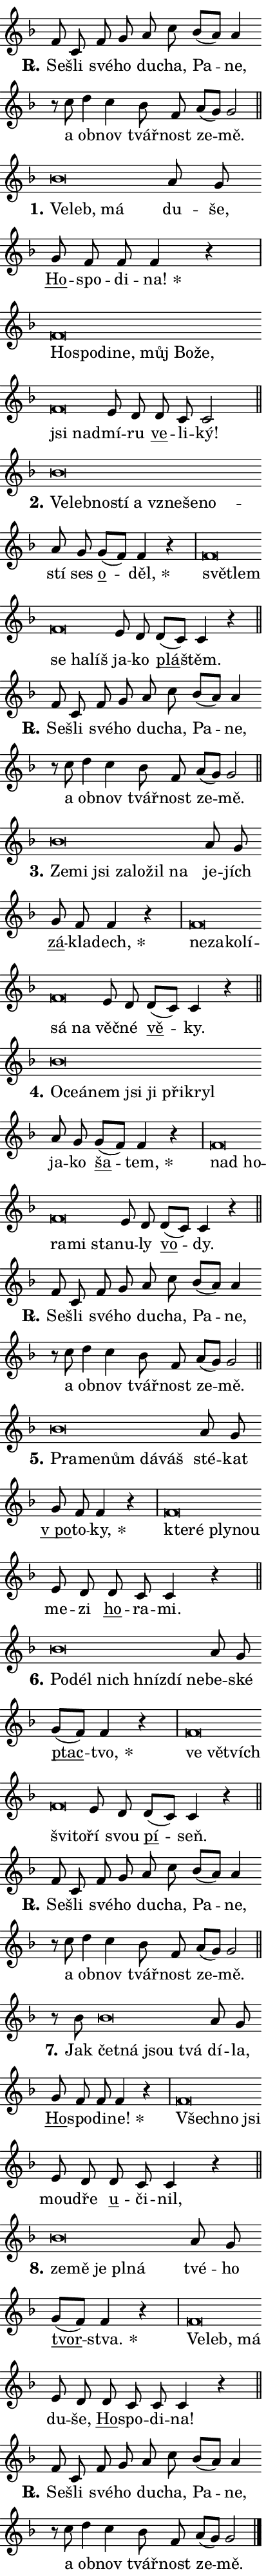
\version "2.24.0"
\header { tagline = "" }
\paper {
  indent = 0\cm
  top-margin = 0\cm
  right-margin = 0.13\cm % to fit lyric hyphens
  bottom-margin = 0\cm
  left-margin = 0\cm
  paper-width = 7\cm
  page-breaking = #ly:one-page-breaking
  system-system-spacing.basic-distance = #11
  score-system-spacing.basic-distance = #11
  ragged-last = ##f
}


%% Author: Thomas Morley
%% https://lists.gnu.org/archive/html/lilypond-user/2020-05/msg00002.html
#(define (line-position grob)
"Returns position of @var[grob} in current system:
   @code{'start}, if at first time-step
   @code{'end}, if at last time-step
   @code{'middle} otherwise
"
  (let* ((col (ly:item-get-column grob))
         (ln (ly:grob-object col 'left-neighbor))
         (rn (ly:grob-object col 'right-neighbor))
         (col-to-check-left (if (ly:grob? ln) ln col))
         (col-to-check-right (if (ly:grob? rn) rn col))
         (break-dir-left
           (and
             (ly:grob-property col-to-check-left 'non-musical #f)
             (ly:item-break-dir col-to-check-left)))
         (break-dir-right
           (and
             (ly:grob-property col-to-check-right 'non-musical #f)
             (ly:item-break-dir col-to-check-right))))
        (cond ((eqv? 1 break-dir-left) 'start)
              ((eqv? -1 break-dir-right) 'end)
              (else 'middle))))

#(define (tranparent-at-line-position vctor)
  (lambda (grob)
  "Relying on @code{line-position} select the relevant enry from @var{vctor}.
Used to determine transparency,"
    (case (line-position grob)
      ((end) (not (vector-ref vctor 0)))
      ((middle) (not (vector-ref vctor 1)))
      ((start) (not (vector-ref vctor 2))))))

noteHeadBreakVisibility =
#(define-music-function (break-visibility)(vector?)
"Makes @code{NoteHead}s transparent relying on @var{break-visibility}"
#{
  \override NoteHead.transparent =
    #(tranparent-at-line-position break-visibility)
#})

#(define delete-ledgers-for-transparent-note-heads
  (lambda (grob)
    "Reads whether a @code{NoteHead} is transparent.
If so this @code{NoteHead} is removed from @code{'note-heads} from
@var{grob}, which is supposed to be @code{LedgerLineSpanner}.
As a result ledgers are not printed for this @code{NoteHead}"
    (let* ((nhds-array (ly:grob-object grob 'note-heads))
           (nhds-list
             (if (ly:grob-array? nhds-array)
                 (ly:grob-array->list nhds-array)
                 '()))
           ;; Relies on the transparent-property being done before
           ;; Staff.LedgerLineSpanner.after-line-breaking is executed.
           ;; This is fragile ...
           (to-keep
             (remove
               (lambda (nhd)
                 (ly:grob-property nhd 'transparent #f))
               nhds-list)))
      ;; TODO find a better method to iterate over grob-arrays, similiar
      ;; to filter/remove etc for lists
      ;; For now rebuilt from scratch
      (set! (ly:grob-object grob 'note-heads)  '())
      (for-each
        (lambda (nhd)
          (ly:pointer-group-interface::add-grob grob 'note-heads nhd))
        to-keep))))

squashNotes = {
  \override NoteHead.X-extent = #'(-0.2 . 0.2)
  \override NoteHead.Y-extent = #'(-0.75 . 0)
  \override NoteHead.stencil =
    #(lambda (grob)
       (let ((pos (ly:grob-property grob 'staff-position)))
         (begin
           (if (< pos -7) (display "ERROR: Lower brevis then expected\n") (display ""))
           (if (<= pos -6) ly:text-interface::print ly:note-head::print))))
}
unSquashNotes = {
  \revert NoteHead.X-extent
  \revert NoteHead.Y-extent
  \revert NoteHead.stencil
}

hideNotes = \noteHeadBreakVisibility #begin-of-line-visible
unHideNotes = \noteHeadBreakVisibility #all-visible

% work-around for resetting accidentals
% https://lilypond.org/doc/v2.23/Documentation/notation/displaying-rhythms#unmetered-music
cadenzaMeasure = {
  \cadenzaOff
  \partial 1024 s1024
  \cadenzaOn
}

#(define-markup-command (accent layout props text) (markup?)
  "Underline accented syllable"
  (interpret-markup layout props
    #{\markup \override #'(offset . 4.3) \underline { #text }#}))

responsum = \markup \concat {
  "R" \hspace #-1.05 \path #0.1 #'((moveto 0 0.07) (lineto 0.9 0.8)) \hspace #0.05 "."
}

spaceSize = #0.6828661417322834 % exact space size for TeX Gyre Schola

\layout {
  \context {
    \Staff
    \remove "Time_signature_engraver"
    \override LedgerLineSpanner.after-line-breaking = #delete-ledgers-for-transparent-note-heads
  }
  \context {
    \Lyrics {
      \override LyricSpace.minimum-distance = \spaceSize
      \override LyricText.font-name = #"TeX Gyre Schola"
      \override LyricText.font-size = 1
      \override StanzaNumber.font-name = #"TeX Gyre Schola Bold"
      \override StanzaNumber.font-size = 1
    }
  }
  \context {
    \Score 
    \override NoteHead.text =
      #(lambda (grob) 
        (let ((pos (ly:grob-property grob 'staff-position)))
          #{\markup {
            \combine
              \halign #-0.55 \raise #(if (= pos -6) 0 0.5) \override #'(thickness . 2) \draw-line #'(3.2 . 0)
              \musicglyph "noteheads.sM1"
          }#}))
  }
}

% magnetic-lyrics.ily
%
%   written by
%     Jean Abou Samra <jean@abou-samra.fr>
%     Werner Lemberg <wl@gnu.org>
%
%   adapted by
%     Jiri Hon <jiri.hon@gmail.com>
%
% Version 2022-Apr-15

% https://www.mail-archive.com/lilypond-user@gnu.org/msg149350.html

#(define (Left_hyphen_pointer_engraver context)
   "Collect syllable-hyphen-syllable occurrences in lyrics and store
them in properties.  This engraver only looks to the left.  For
example, if the lyrics input is @code{foo -- bar}, it does the
following.

@itemize @bullet
@item
Set the @code{text} property of the @code{LyricHyphen} grob between
@q{foo} and @q{bar} to @code{foo}.

@item
Set the @code{left-hyphen} property of the @code{LyricText} grob with
text @q{foo} to the @code{LyricHyphen} grob between @q{foo} and
@q{bar}.
@end itemize

Use this auxiliary engraver in combination with the
@code{lyric-@/text::@/apply-@/magnetic-@/offset!} hook."
   (let ((hyphen #f)
         (text #f))
     (make-engraver
      (acknowledgers
       ((lyric-syllable-interface engraver grob source-engraver)
        (set! text grob)))
      (end-acknowledgers
       ((lyric-hyphen-interface engraver grob source-engraver)
        ;(when (not (grob::has-interface grob 'lyric-space-interface))
          (set! hyphen grob)));)
      ((stop-translation-timestep engraver)
       (when (and text hyphen)
         (ly:grob-set-object! text 'left-hyphen hyphen))
       (set! text #f)
       (set! hyphen #f)))))

#(define (lyric-text::apply-magnetic-offset! grob)
   "If the space between two syllables is less than the value in
property @code{LyricText@/.details@/.squash-threshold}, move the right
syllable to the left so that it gets concatenated with the left
syllable.

Use this function as a hook for
@code{LyricText@/.after-@/line-@/breaking} if the
@code{Left_@/hyphen_@/pointer_@/engraver} is active."
   (let ((hyphen (ly:grob-object grob 'left-hyphen #f)))
     (when hyphen
       (let ((left-text (ly:spanner-bound hyphen LEFT)))
         (when (grob::has-interface left-text 'lyric-syllable-interface)
           (let* ((common (ly:grob-common-refpoint grob left-text X))
                  (this-x-ext (ly:grob-extent grob common X))
                  (left-x-ext
                   (begin
                     ;; Trigger magnetism for left-text.
                     (ly:grob-property left-text 'after-line-breaking)
                     (ly:grob-extent left-text common X)))
                  ;; `delta` is the gap width between two syllables.
                  (delta (- (interval-start this-x-ext)
                            (interval-end left-x-ext)))
                  (details (ly:grob-property grob 'details))
                  (threshold (assoc-get 'squash-threshold details 0.2)))
             (when (< delta threshold)
               (let* (;; We have to manipulate the input text so that
                      ;; ligatures crossing syllable boundaries are not
                      ;; disabled.  For languages based on the Latin
                      ;; script this is essentially a beautification.
                      ;; However, for non-Western scripts it can be a
                      ;; necessity.
                      (lt (ly:grob-property left-text 'text))
                      (rt (ly:grob-property grob 'text))
                      (is-space (grob::has-interface hyphen 'lyric-space-interface))
                      (space (if is-space " " ""))
                      (extra-delta (if is-space spaceSize 0))
                      ;; Append new syllable.
                      (ltrt-space (if (and (string? lt) (string? rt))
                                (string-append lt space rt)
                                (make-concat-markup (list lt space rt))))
                      ;; Right-align `ltrt` to the right side.
                      (ltrt-space-markup (grob-interpret-markup
                               grob
                               (make-translate-markup
                                (cons (interval-length this-x-ext) 0)
                                (make-right-align-markup ltrt-space)))))
                 (begin
                   ;; Don't print `left-text`.
                   (ly:grob-set-property! left-text 'stencil #f)
                   ;; Set text and stencil (which holds all collected
                   ;; syllables so far) and shift it to the left.
                   (ly:grob-set-property! grob 'text ltrt-space)
                   (ly:grob-set-property! grob 'stencil ltrt-space-markup)
                   (ly:grob-translate-axis! grob (- (- delta extra-delta)) X))))))))))


#(define (lyric-hyphen::displace-bounds-first grob)
   ;; Make very sure this callback isn't triggered too early.
   (let ((left (ly:spanner-bound grob LEFT))
         (right (ly:spanner-bound grob RIGHT)))
     (ly:grob-property left 'after-line-breaking)
     (ly:grob-property right 'after-line-breaking)
     (ly:lyric-hyphen::print grob)))

squashThreshold = #0.4

\layout {
  \context {
    \Lyrics
    \consists #Left_hyphen_pointer_engraver
    \override LyricText.after-line-breaking =
      #lyric-text::apply-magnetic-offset!
    \override LyricHyphen.stencil = #lyric-hyphen::displace-bounds-first
    \override LyricText.details.squash-threshold = \squashThreshold
    \override LyricHyphen.minimum-distance = 0
    \override LyricHyphen.minimum-length = \squashThreshold
  }
}

squashText = \override LyricText.details.squash-threshold = 9999
unSquashText = \override LyricText.details.squash-threshold = \squashThreshold

leftText = \override LyricText.self-alignment-X = #LEFT
unLeftText = \revert LyricText.self-alignment-X

starOffset = #(lambda (grob) 
                (let ((x_offset (ly:self-alignment-interface::aligned-on-x-parent grob)))
                  (if (= x_offset 0) 0 (+ x_offset 1.2))))

star = #(define-music-function (syllable)(string?)
"Append star separator at the end of a syllable"
#{
  \once \override LyricText.X-offset = #starOffset
  \lyricmode { \markup {
    #syllable
    \override #'((font-name . "TeX Gyre Schola Bold")) \hspace #0.2 \lower #0.65 \larger "*"
  } }
#})

starAccent = #(define-music-function (syllable)(string?)
"Append star separator at the end of a syllable and make accent"
#{
  \once \override LyricText.X-offset = #starOffset
  \lyricmode { \markup {
    \accent #syllable
    \override #'((font-name . "TeX Gyre Schola Bold")) \hspace #0.2 \lower #0.65 \larger "*"
  } }
#})

breath = #(define-music-function (syllable)(string?)
"Append breathing indicator at the end of a syllable"
#{
  \lyricmode { \markup { #syllable "+" } }
#})

optionalBreath = #(define-music-function (syllable)(string?)
"Append optional breathing indicator at the end of a syllable"
#{
  \lyricmode { \markup { #syllable "(+)" } }
#})


\score {
    <<
        \new Voice = "melody" { \cadenzaOn \key f \major \relative { f'8 c f g a c \bar "" bes[( a)] a4 \bar "" r8 c d4 c \bar "" bes8 f \bar "" a[( g)] g2 \cadenzaMeasure \bar "||" \break } }
        \new Lyrics \lyricsto "melody" { \lyricmode { \set stanza = \responsum
Se -- šli své -- ho du -- cha, Pa -- ne, a ob -- nov tvář -- nost ze -- mě. } }
    >>
    \layout {}
}

\score {
    <<
        \new Voice = "melody" { \cadenzaOn \key f \major \relative { \squashNotes bes'\breve*1/16 \hideNotes \breve*1/16 \breve*1/16 \bar "" \unHideNotes \unSquashNotes a8 g \bar "" g f f f4 r \cadenzaMeasure \bar "|" \squashNotes f\breve*1/16 \hideNotes \breve*1/16 \bar "" \breve*1/16 \bar "" \breve*1/16 \bar "" \breve*1/16 \bar "" \breve*1/16 \bar "" \breve*1/16 \bar "" \breve*1/16 \breve*1/16 \bar "" \unHideNotes \unSquashNotes e8 d \bar "" d c c2 \cadenzaMeasure \bar "||" \break } }
        \new Lyrics \lyricsto "melody" { \lyricmode { \set stanza = "1."
\leftText Ve -- \squashText leb, má \unLeftText \unSquashText du -- še, \markup \accent Ho -- spo -- di -- \star na! \leftText Ho -- \squashText spo -- di -- ne, můj Bo -- že, jsi nad -- \unLeftText \unSquashText mí -- ru \markup \accent ve -- li -- ký! } }
    >>
    \layout {}
}

\score {
    <<
        \new Voice = "melody" { \cadenzaOn \key f \major \relative { \squashNotes bes'\breve*1/16 \hideNotes \breve*1/16 \bar "" \breve*1/16 \bar "" \breve*1/16 \bar "" \breve*1/16 \bar "" \breve*1/16 \bar "" \breve*1/16 \breve*1/16 \bar "" \unHideNotes \unSquashNotes a8 g \bar "" g[( f)] f4 r \cadenzaMeasure \bar "|" \squashNotes f\breve*1/16 \hideNotes \breve*1/16 \bar "" \breve*1/16 \bar "" \breve*1/16 \breve*1/16 \bar "" \unHideNotes \unSquashNotes e8 d \bar "" d[( c)] c4 r \cadenzaMeasure \bar "||" \break } }
        \new Lyrics \lyricsto "melody" { \lyricmode { \set stanza = "2."
\leftText Ve -- \squashText leb -- no -- stí a vzne -- še -- no -- \unLeftText \unSquashText stí ses \markup \accent o -- \star děl, \leftText svě -- \squashText tlem se ha -- líš \unLeftText \unSquashText ja -- ko \markup \accent plá -- štěm. } }
    >>
    \layout {}
}

\score {
    <<
        \new Voice = "melody" { \cadenzaOn \key f \major \relative { f'8 c f g a c \bar "" bes[( a)] a4 \bar "" r8 c d4 c \bar "" bes8 f \bar "" a[( g)] g2 \cadenzaMeasure \bar "||" \break } }
        \new Lyrics \lyricsto "melody" { \lyricmode { \set stanza = \responsum
Se -- šli své -- ho du -- cha, Pa -- ne, a ob -- nov tvář -- nost ze -- mě. } }
    >>
    \layout {}
}

\score {
    <<
        \new Voice = "melody" { \cadenzaOn \key f \major \relative { \squashNotes bes'\breve*1/16 \hideNotes \breve*1/16 \bar "" \breve*1/16 \bar "" \breve*1/16 \bar "" \breve*1/16 \bar "" \breve*1/16 \breve*1/16 \bar "" \unHideNotes \unSquashNotes a8 g \bar "" g f f4 r \cadenzaMeasure \bar "|" \squashNotes f\breve*1/16 \hideNotes \breve*1/16 \bar "" \breve*1/16 \bar "" \breve*1/16 \bar "" \breve*1/16 \breve*1/16 \bar "" \unHideNotes \unSquashNotes e8 d \bar "" d[( c)] c4 r \cadenzaMeasure \bar "||" \break } }
        \new Lyrics \lyricsto "melody" { \lyricmode { \set stanza = "3."
\leftText Ze -- \squashText mi jsi za -- lo -- žil na \unLeftText \unSquashText je -- jích \markup \accent zá -- kla -- \star dech, \leftText ne -- \squashText za -- ko -- lí -- sá na \unLeftText \unSquashText věč -- né \markup \accent vě -- ky. } }
    >>
    \layout {}
}

\score {
    <<
        \new Voice = "melody" { \cadenzaOn \key f \major \relative { \squashNotes bes'\breve*1/16 \hideNotes \breve*1/16 \bar "" \breve*1/16 \bar "" \breve*1/16 \bar "" \breve*1/16 \bar "" \breve*1/16 \bar "" \breve*1/16 \breve*1/16 \bar "" \unHideNotes \unSquashNotes a8 g \bar "" g[( f)] f4 r \cadenzaMeasure \bar "|" \squashNotes f\breve*1/16 \hideNotes \breve*1/16 \bar "" \breve*1/16 \bar "" \breve*1/16 \breve*1/16 \bar "" \unHideNotes \unSquashNotes e8 d \bar "" d[( c)] c4 r \cadenzaMeasure \bar "||" \break } }
        \new Lyrics \lyricsto "melody" { \lyricmode { \set stanza = "4."
\leftText O -- \squashText ce -- á -- nem jsi ji při -- kryl \unLeftText \unSquashText ja -- ko \markup \accent ša -- \star tem, \leftText nad \squashText ho -- ra -- mi sta -- \unLeftText \unSquashText nu -- ly \markup \accent vo -- dy. } }
    >>
    \layout {}
}

\score {
    <<
        \new Voice = "melody" { \cadenzaOn \key f \major \relative { f'8 c f g a c \bar "" bes[( a)] a4 \bar "" r8 c d4 c \bar "" bes8 f \bar "" a[( g)] g2 \cadenzaMeasure \bar "||" \break } }
        \new Lyrics \lyricsto "melody" { \lyricmode { \set stanza = \responsum
Se -- šli své -- ho du -- cha, Pa -- ne, a ob -- nov tvář -- nost ze -- mě. } }
    >>
    \layout {}
}

\score {
    <<
        \new Voice = "melody" { \cadenzaOn \key f \major \relative { \squashNotes bes'\breve*1/16 \hideNotes \breve*1/16 \bar "" \breve*1/16 \bar "" \breve*1/16 \breve*1/16 \bar "" \unHideNotes \unSquashNotes a8 g \bar "" g f f4 r \cadenzaMeasure \bar "|" \squashNotes f\breve*1/16 \hideNotes \breve*1/16 \bar "" \breve*1/16 \breve*1/16 \bar "" \unHideNotes \unSquashNotes e8 d \bar "" d c c4 r \cadenzaMeasure \bar "||" \break } }
        \new Lyrics \lyricsto "melody" { \lyricmode { \set stanza = "5."
\leftText Pra -- \squashText me -- nům dá -- váš \unLeftText \unSquashText sté -- kat \markup \accent "v po" -- to -- \star ky, \leftText kte -- \squashText ré ply -- nou \unLeftText \unSquashText me -- zi \markup \accent ho -- ra -- mi. } }
    >>
    \layout {}
}

\score {
    <<
        \new Voice = "melody" { \cadenzaOn \key f \major \relative { \squashNotes bes'\breve*1/16 \hideNotes \breve*1/16 \bar "" \breve*1/16 \bar "" \breve*1/16 \bar "" \breve*1/16 \breve*1/16 \bar "" \unHideNotes \unSquashNotes a8 g \bar "" g[( f)] f4 r \cadenzaMeasure \bar "|" \squashNotes f\breve*1/16 \hideNotes \breve*1/16 \bar "" \breve*1/16 \bar "" \breve*1/16 \breve*1/16 \bar "" \unHideNotes \unSquashNotes e8 d \bar "" d[( c)] c4 r \cadenzaMeasure \bar "||" \break } }
        \new Lyrics \lyricsto "melody" { \lyricmode { \set stanza = "6."
\leftText Po -- \squashText dél nich hníz -- dí ne -- \unLeftText \unSquashText be -- ské \markup \accent ptac -- \star tvo, \leftText ve \squashText vět -- vích švi -- to -- \unLeftText \unSquashText ří svou \markup \accent pí -- seň. } }
    >>
    \layout {}
}

\score {
    <<
        \new Voice = "melody" { \cadenzaOn \key f \major \relative { f'8 c f g a c \bar "" bes[( a)] a4 \bar "" r8 c d4 c \bar "" bes8 f \bar "" a[( g)] g2 \cadenzaMeasure \bar "||" \break } }
        \new Lyrics \lyricsto "melody" { \lyricmode { \set stanza = \responsum
Se -- šli své -- ho du -- cha, Pa -- ne, a ob -- nov tvář -- nost ze -- mě. } }
    >>
    \layout {}
}

\score {
    <<
        \new Voice = "melody" { \cadenzaOn \key f \major \relative { r8 bes'8 \squashNotes bes\breve*1/16 \hideNotes \breve*1/16 \bar "" \breve*1/16 \breve*1/16 \bar "" \unHideNotes \unSquashNotes a8 g \bar "" g f f f4 r \cadenzaMeasure \bar "|" \squashNotes f\breve*1/16 \hideNotes \breve*1/16 \breve*1/16 \bar "" \unHideNotes \unSquashNotes e8 d \bar "" d c c4 r \cadenzaMeasure \bar "||" \break } }
        \new Lyrics \lyricsto "melody" { \lyricmode { \set stanza = "7."
Jak \leftText čet -- \squashText ná jsou tvá \unLeftText \unSquashText dí -- la, \markup \accent Ho -- spo -- di -- \star ne! \leftText Všech -- \squashText no jsi \unLeftText \unSquashText mou -- dře \markup \accent u -- či -- nil, } }
    >>
    \layout {}
}

\score {
    <<
        \new Voice = "melody" { \cadenzaOn \key f \major \relative { \squashNotes bes'\breve*1/16 \hideNotes \breve*1/16 \bar "" \breve*1/16 \bar "" \breve*1/16 \breve*1/16 \bar "" \unHideNotes \unSquashNotes a8 g \bar "" g[( f)] f4 r \cadenzaMeasure \bar "|" \squashNotes f\breve*1/16 \hideNotes \breve*1/16 \breve*1/16 \bar "" \unHideNotes \unSquashNotes e8 d \bar "" d c c c4 r \cadenzaMeasure \bar "||" \break } }
        \new Lyrics \lyricsto "melody" { \lyricmode { \set stanza = "8."
\leftText ze -- \squashText mě je pl -- ná \unLeftText \unSquashText tvé -- ho \markup \accent tvor -- \star stva. \leftText Ve -- \squashText leb, má \unLeftText \unSquashText du -- še, \markup \accent Ho -- spo -- di -- na! } }
    >>
    \layout {}
}

\score {
    <<
        \new Voice = "melody" { \cadenzaOn \key f \major \relative { f'8 c f g a c \bar "" bes[( a)] a4 \bar "" r8 c d4 c \bar "" bes8 f \bar "" a[( g)] g2 \cadenzaMeasure \bar "||" \break } \bar "|." }
        \new Lyrics \lyricsto "melody" { \lyricmode { \set stanza = \responsum
Se -- šli své -- ho du -- cha, Pa -- ne, a ob -- nov tvář -- nost ze -- mě. } }
    >>
    \layout {}
}
